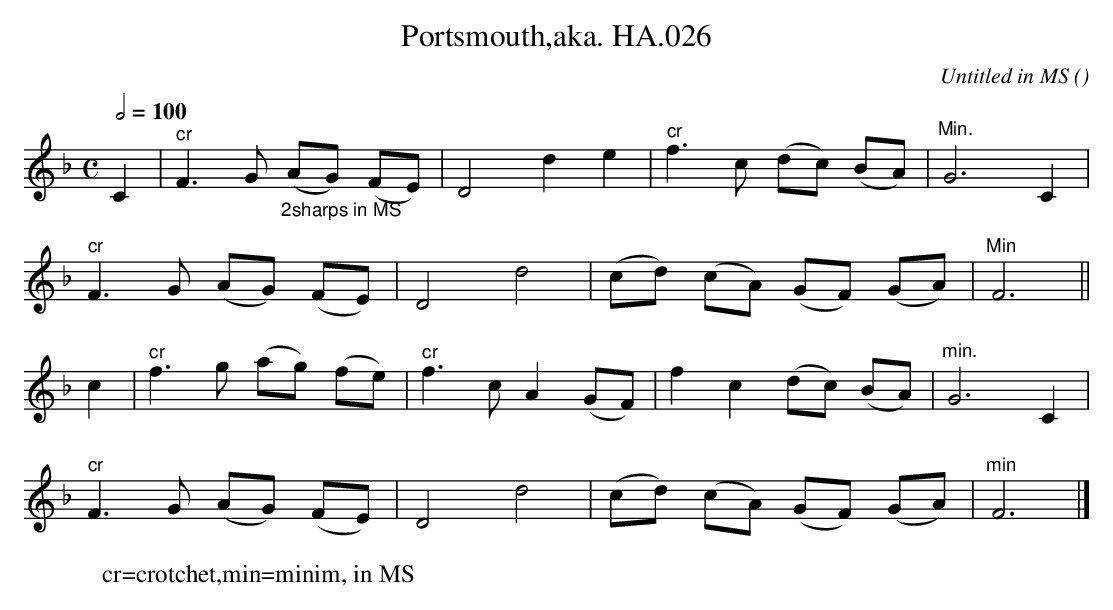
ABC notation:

X:1
T:Portsmouth,aka. HA.026
M:C
L:1/8
Q:1/2=100
C:Untitled in MS
O:
K:F
C2|"^cr"F3G "_2sharps in MS"(AG) (FE)|\
D4 d2e2|"^cr"f3c (dc) (BA)|"^Min."G6C2|
"^cr"F3G (AG) (FE)|D4 d4|(cd) (cA) (GF) (GA)|"^Min"F6||
c2|"^cr"f3g (ag) (fe)|"cr"f3c A2(GF)|f2c2 (dc) (BA)|"^min."G6C2|
"^cr"F3G (AG) (FE)|D4 d4|(cd) (cA) (GF) (GA)|"^min"F6|]
W:cr=crotchet,min=minim, in MS
